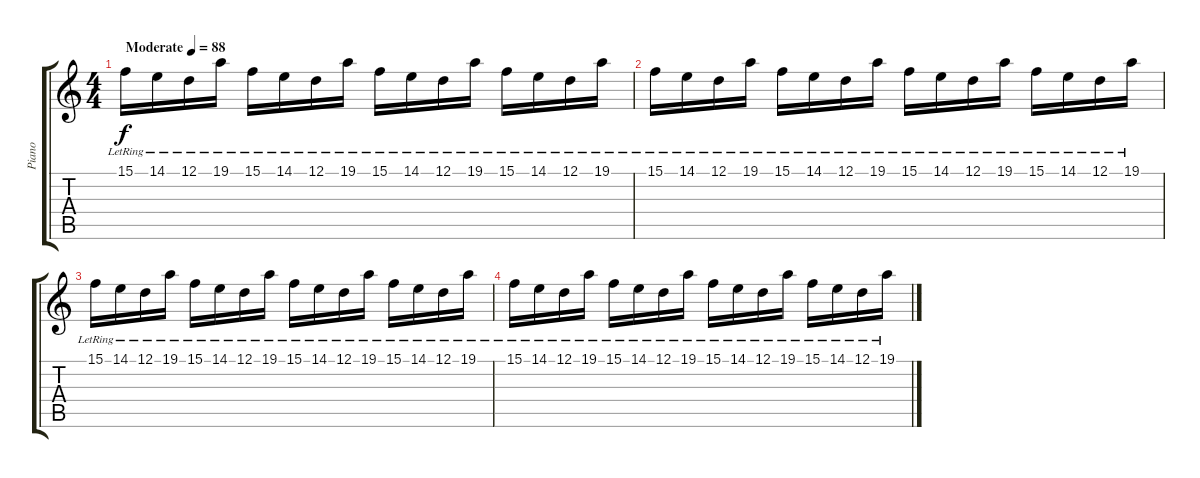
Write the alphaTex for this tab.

\track ("Piano" "Piano") {instrument brightacousticpiano}
\staff {score tabs}
\tuning (D4 A3 F3 C3 G2 D2) {hide}
\ts (4 4)
\tempo (88 "Moderate")
\clef g2
\ks c
15.1{lr}.16{dy f instrument brightacousticpiano} 14.1{lr}.16 12.1{lr}.16 19.1{lr}.16 15.1{lr}.16 14.1{lr}.16 12.1{lr}.16 19.1{lr}.16 15.1{lr}.16 14.1{lr}.16 12.1{lr}.16 19.1{lr}.16 15.1{lr}.16 14.1{lr}.16 12.1{lr}.16 19.1{lr}.16 |
15.1{lr}.16 14.1{lr}.16 12.1{lr}.16 19.1{lr}.16 15.1{lr}.16 14.1{lr}.16 12.1{lr}.16 19.1{lr}.16 15.1{lr}.16 14.1{lr}.16 12.1{lr}.16 19.1{lr}.16 15.1{lr}.16 14.1{lr}.16 12.1{lr}.16 19.1{lr}.16 |
15.1{lr}.16 14.1{lr}.16 12.1{lr}.16 19.1{lr}.16 15.1{lr}.16 14.1{lr}.16 12.1{lr}.16 19.1{lr}.16 15.1{lr}.16 14.1{lr}.16 12.1{lr}.16 19.1{lr}.16 15.1{lr}.16 14.1{lr}.16 12.1{lr}.16 19.1{lr}.16 |
15.1{lr}.16 14.1{lr}.16 12.1{lr}.16 19.1{lr}.16 15.1{lr}.16 14.1{lr}.16 12.1{lr}.16 19.1{lr}.16 15.1{lr}.16 14.1{lr}.16 12.1{lr}.16 19.1{lr}.16 15.1{lr}.16 14.1{lr}.16 12.1{lr}.16 19.1{lr}.16
